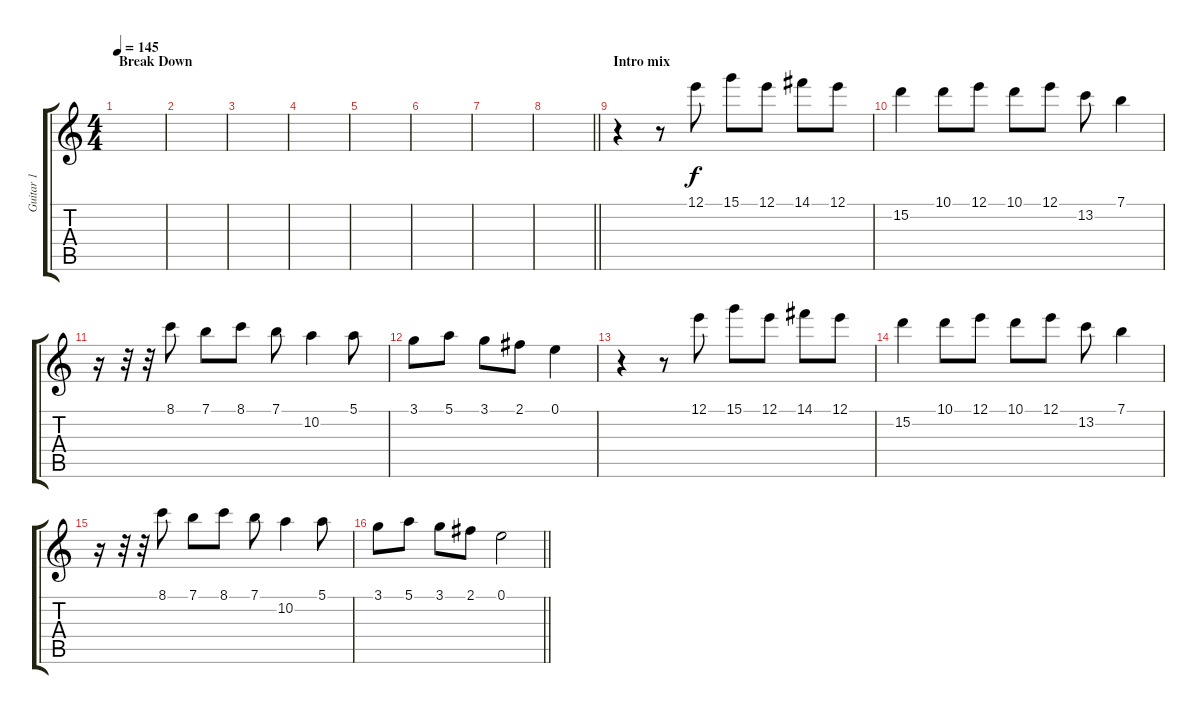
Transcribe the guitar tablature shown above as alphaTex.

\track ("Guitar 1" "Guitar 1") {instrument distortionguitar}
\staff {score tabs}
\tuning (E4 B3 G3 D3 A2 E2) {hide}
\ts (4 4)
\section ("" "Break Down")
\tempo 145
\clef g2
\ks c
|
|
|
|
|
|
|
\barLineRight lightlight
|
\section ("" "Intro mix")
r.4 r.8 12.1.8 15.1.8 12.1.8 14.1.8 12.1.8 |
15.2.4 10.1.8 12.1.8 10.1.8 12.1.8 13.2.8 7.1.4 |
r.16 r.32 r.32 8.1.8 7.1.8 8.1.8 7.1.8 10.2.4 5.1.8 |
3.1.8 5.1.8 3.1.8 2.1.8 0.1.4 |
r.4 r.8 12.1.8 15.1.8 12.1.8 14.1.8 12.1.8 |
15.2.4 10.1.8 12.1.8 10.1.8 12.1.8 13.2.8 7.1.4 |
r.16 r.32 r.32 8.1.8 7.1.8 8.1.8 7.1.8 10.2.4 5.1.8 |
\barLineRight lightlight
3.1.8 5.1.8 3.1.8 2.1.8 0.1.2
